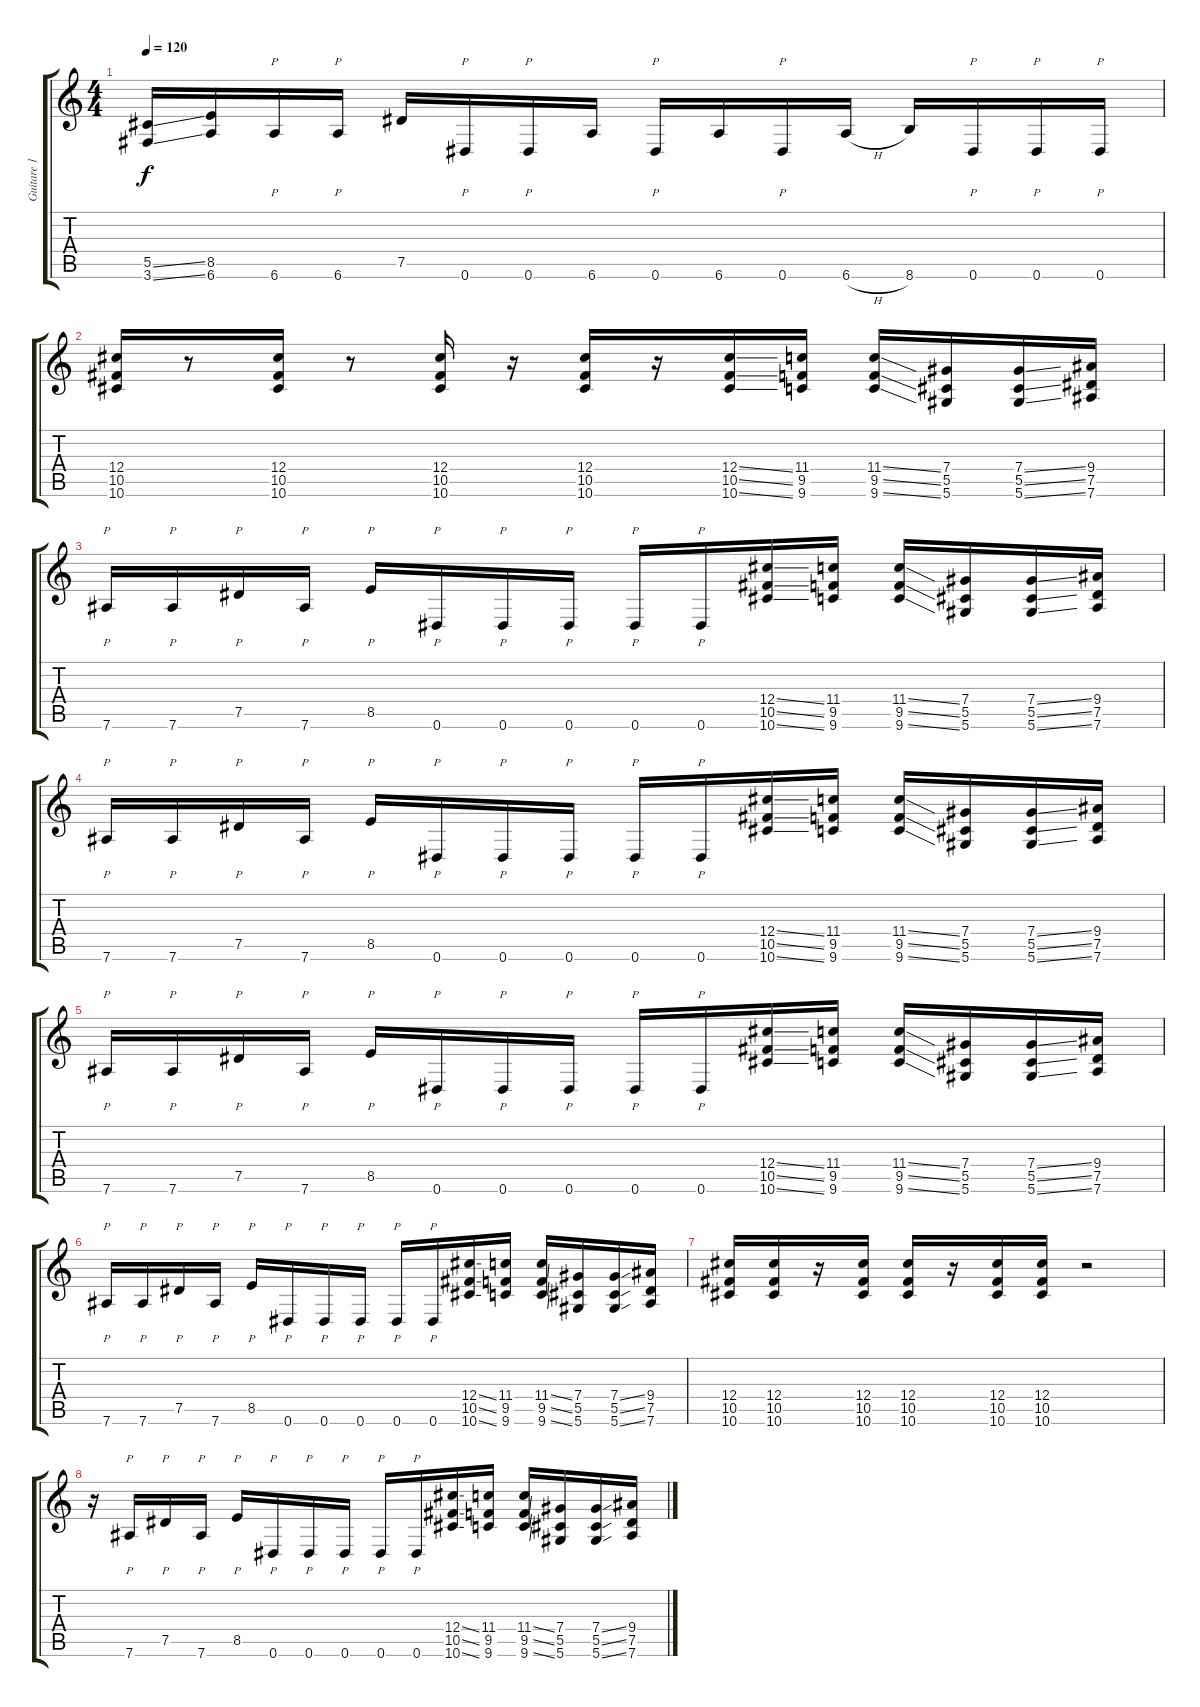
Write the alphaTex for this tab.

\track ("Guitare 1" "Guitare 1") {instrument distortionguitar}
\staff {score tabs}
\tuning (Eb4 Bb3 Gb3 Db3 Ab2 Eb2) {hide}
\ts (4 4)
\tempo 120
\clef g2
\ks c
(5.5{ss} 3.6{ss}).16{dy f} (8.5 6.6).16 6.6.16{p} 6.6.16{p} 7.5.16 0.6.16{p} 0.6.16{p} 6.6.16 0.6.16{p} 6.6.16 0.6.16{p} 6.6{h}.16 8.6.16 0.6.16{p} 0.6.16{p} 0.6.16{p} |
(12.4 10.5 10.6).16 r.8 (12.4 10.5 10.6).16 r.8 (12.4 10.5 10.6).16 r.16 (12.4 10.5 10.6).16 r.16 (12.4{ss} 10.5{ss} 10.6{ss}).16 (11.4 9.5 9.6).16 (11.4{ss} 9.5{ss} 9.6{ss}).16 (7.4 5.5 5.6).16 (7.4{ss} 5.5{ss} 5.6{ss}).16 (9.4 7.5 7.6).16 |
7.6.16{p} 7.6.16{p} 7.5.16{p} 7.6.16{p} 8.5.16{p} 0.6.16{p} 0.6.16{p} 0.6.16{p} 0.6.16{p} 0.6.16{p} (12.4{ss} 10.5{ss} 10.6{ss}).16 (11.4 9.5 9.6).16 (11.4{ss} 9.5{ss} 9.6{ss}).16 (7.4 5.5 5.6).16 (7.4{ss} 5.5{ss} 5.6{ss}).16 (9.4 7.5 7.6).16 |
7.6.16{p} 7.6.16{p} 7.5.16{p} 7.6.16{p} 8.5.16{p} 0.6.16{p} 0.6.16{p} 0.6.16{p} 0.6.16{p} 0.6.16{p} (12.4{ss} 10.5{ss} 10.6{ss}).16 (11.4 9.5 9.6).16 (11.4{ss} 9.5{ss} 9.6{ss}).16 (7.4 5.5 5.6).16 (7.4{ss} 5.5{ss} 5.6{ss}).16 (9.4 7.5 7.6).16 |
7.6.16{p} 7.6.16{p} 7.5.16{p} 7.6.16{p} 8.5.16{p} 0.6.16{p} 0.6.16{p} 0.6.16{p} 0.6.16{p} 0.6.16{p} (12.4{ss} 10.5{ss} 10.6{ss}).16 (11.4 9.5 9.6).16 (11.4{ss} 9.5{ss} 9.6{ss}).16 (7.4 5.5 5.6).16 (7.4{ss} 5.5{ss} 5.6{ss}).16 (9.4 7.5 7.6).16 |
7.6.16{p} 7.6.16{p} 7.5.16{p} 7.6.16{p} 8.5.16{p} 0.6.16{p} 0.6.16{p} 0.6.16{p} 0.6.16{p} 0.6.16{p} (12.4{ss} 10.5{ss} 10.6{ss}).16 (11.4 9.5 9.6).16 (11.4{ss} 9.5{ss} 9.6{ss}).16 (7.4 5.5 5.6).16 (7.4{ss} 5.5{ss} 5.6{ss}).16 (9.4 7.5 7.6).16 |
(12.4 10.5 10.6).16 (12.4 10.5 10.6).16 r.16 (12.4 10.5 10.6).16 (12.4 10.5 10.6).16 r.16 (12.4 10.5 10.6).16 (12.4 10.5 10.6).16 r.2 |
r.16 7.6.16{p} 7.5.16{p} 7.6.16{p} 8.5.16{p} 0.6.16{p} 0.6.16{p} 0.6.16{p} 0.6.16{p} 0.6.16{p} (12.4{ss} 10.5{ss} 10.6{ss}).16 (11.4 9.5 9.6).16 (11.4{ss} 9.5{ss} 9.6{ss}).16 (7.4 5.5 5.6).16 (7.4{ss} 5.5{ss} 5.6{ss}).16 (9.4 7.5 7.6).16
